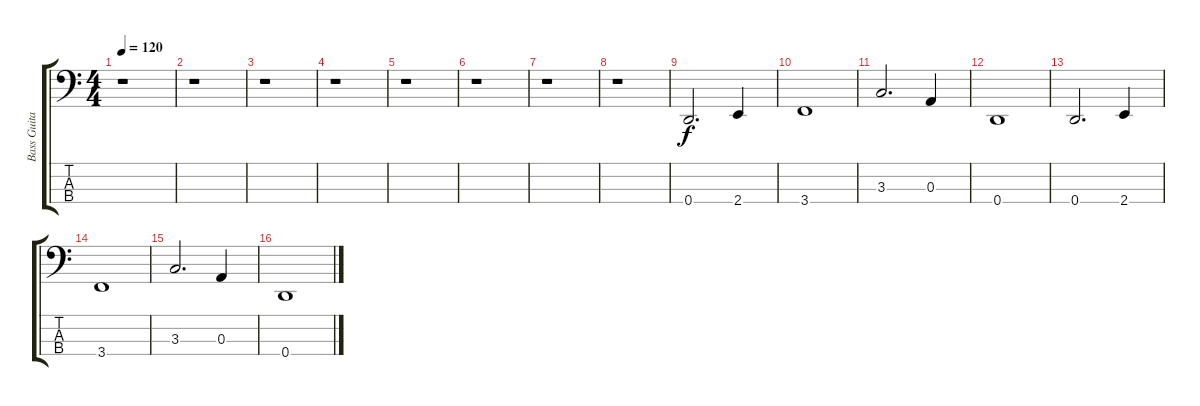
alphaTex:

\track ("Bass Guitar" "Bass Guita") {instrument fretlessbass}
\staff {score tabs}
\tuning (G2 D2 A1 D1) {hide}
\ts (4 4)
\tempo 120
\clef f4
\ks c
r.1{dy f} |
r.1 |
r.1 |
r.1 |
r.1 |
r.1 |
r.1 |
r.1 |
0.4.2{d} 2.4.4 |
3.4.1 |
3.3.2{d} 0.3.4 |
0.4.1 |
0.4.2{d} 2.4.4 |
3.4.1 |
3.3.2{d} 0.3.4 |
0.4.1
